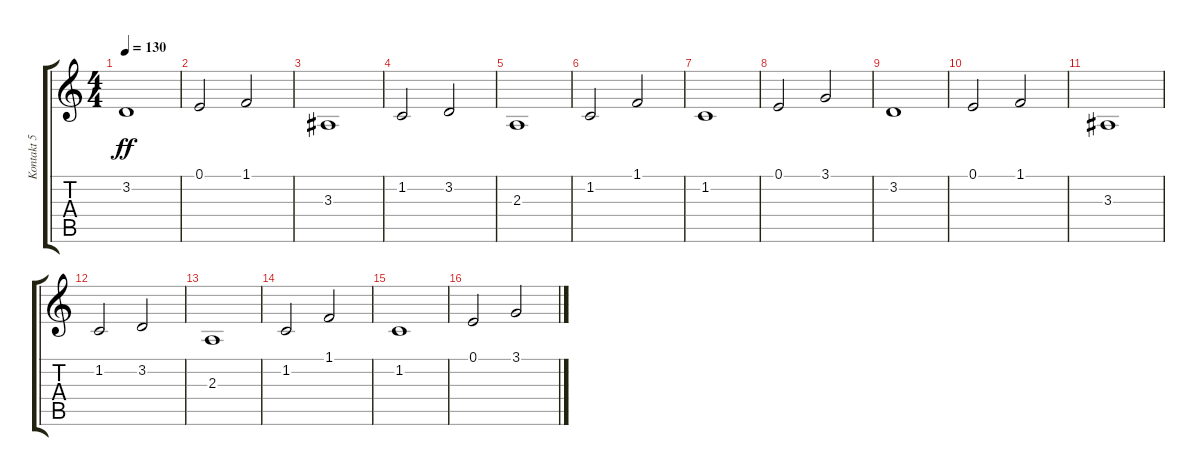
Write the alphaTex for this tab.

\track ("Kontakt 5 #3 (MIDI)" "Kontakt 5 ") {instrument synthbrass2}
\staff {score tabs}
\tuning (E4 B3 G3 D3 A2 E2) {hide}
\ts (4 4)
\tempo 130
\clef g2
\ks c
3.2.1{dy ff} |
0.1.2 1.1.2 |
3.3.1 |
1.2.2 3.2.2 |
2.3.1 |
1.2.2 1.1.2 |
1.2.1 |
0.1.2 3.1.2 |
3.2.1 |
0.1.2 1.1.2 |
3.3.1 |
1.2.2 3.2.2 |
2.3.1 |
1.2.2 1.1.2 |
1.2.1 |
0.1.2 3.1.2
